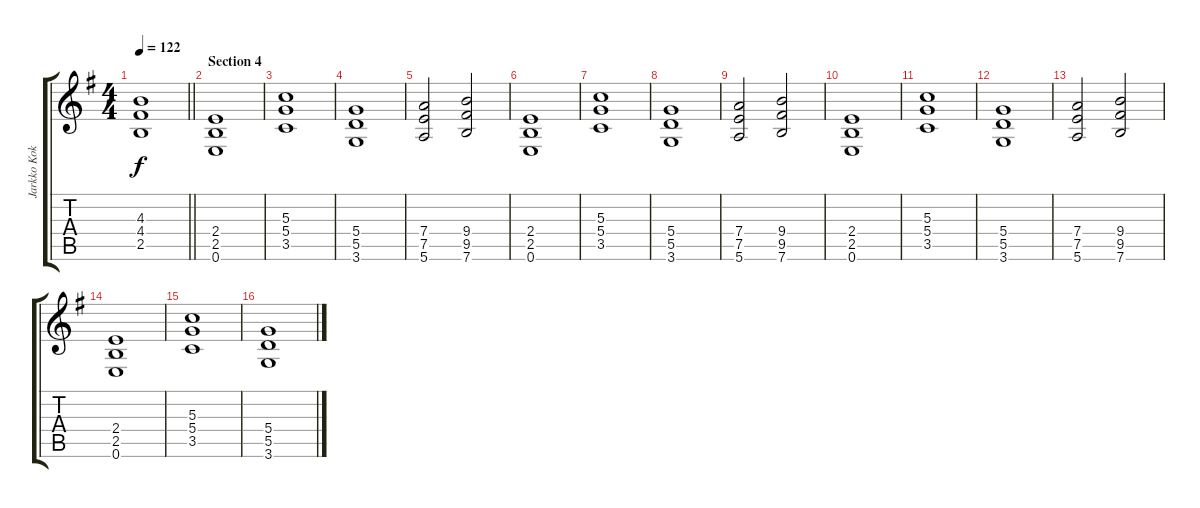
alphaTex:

\track ("Jarkko Kokko (guitar)" "Jarkko Kok") {instrument distortionguitar}
\staff {score tabs}
\tuning (E4 B3 G3 D3 A2 E2) {hide}
\ts (4 4)
\tempo 122
\clef g2
\barLineRight lightlight
\ks eminor
(4.3 4.4 2.5).1{dy f} |
\section ("" "Section 4")
(2.4 2.5 0.6).1 |
(5.3 5.4 3.5).1 |
(5.4 5.5 3.6).1 |
(7.4 7.5 5.6).2 (9.4 9.5 7.6).2 |
(2.4 2.5 0.6).1 |
(5.3 5.4 3.5).1 |
(5.4 5.5 3.6).1 |
(7.4 7.5 5.6).2 (9.4 9.5 7.6).2 |
(2.4 2.5 0.6).1 |
(5.3 5.4 3.5).1 |
(5.4 5.5 3.6).1 |
(7.4 7.5 5.6).2 (9.4 9.5 7.6).2 |
(2.4 2.5 0.6).1 |
(5.3 5.4 3.5).1 |
(5.4 5.5 3.6).1
